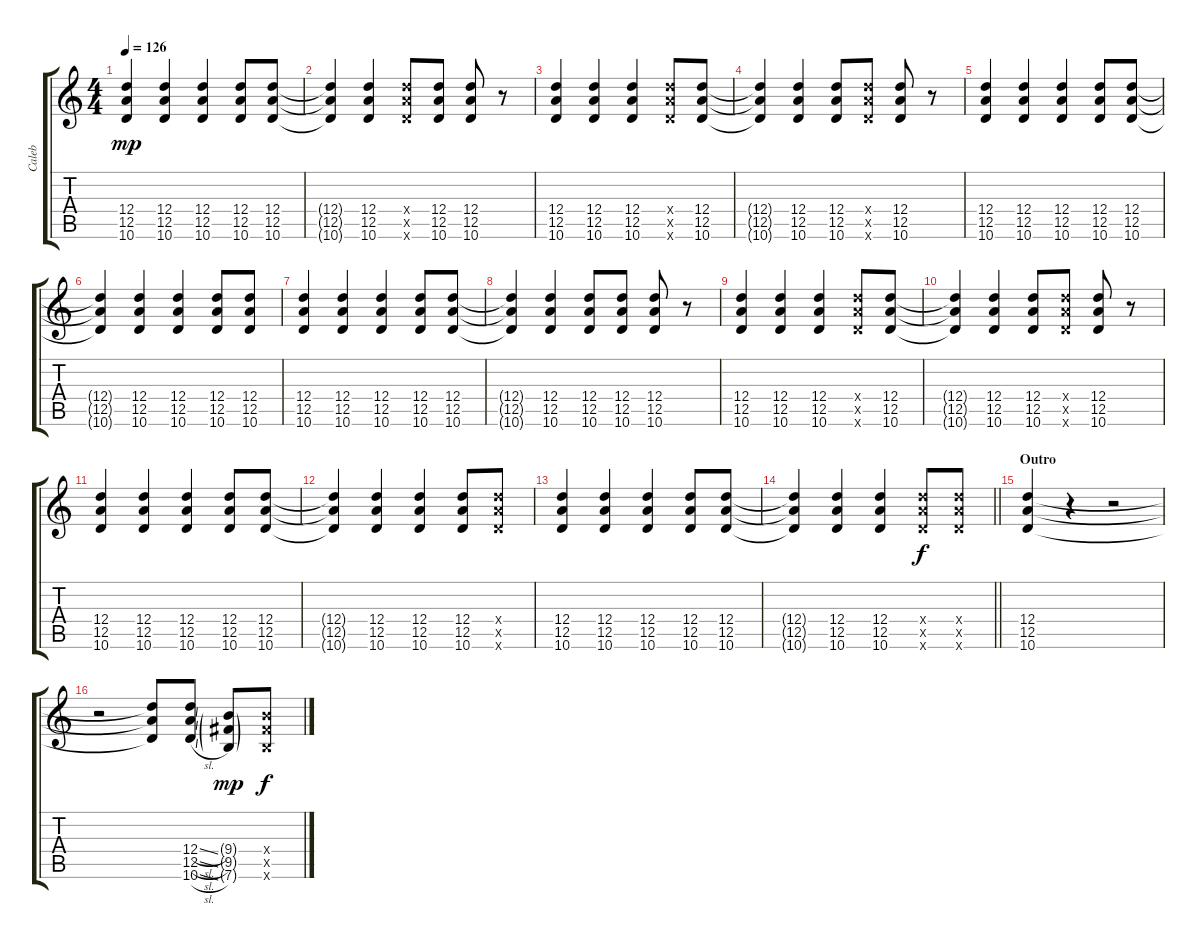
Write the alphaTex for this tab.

\track ("Caleb" "Caleb") {instrument overdrivenguitar}
\staff {score tabs}
\tuning (E4 B3 G3 D3 A2 E2) {hide}
\ts (4 4)
\tempo 126
\clef g2
\ks c
(12.4 12.5 10.6).4{dy mp} (12.4 12.5 10.6).4 (12.4 12.5 10.6).4 (12.4 12.5 10.6).8 (12.4 12.5 10.6).8 |
(12.4{t} 12.5{t} 10.6{t}).4 (12.4 12.5 10.6).4 (12.4{x} 12.5{x} 10.6{x}).8 (12.4 12.5 10.6).8 (12.4 12.5 10.6).8 r.8 |
(12.4 12.5 10.6).4 (12.4 12.5 10.6).4 (12.4 12.5 10.6).4 (12.4{x} 12.5{x} 10.6{x}).8 (12.4 12.5 10.6).8 |
(12.4{t} 12.5{t} 10.6{t}).4 (12.4 12.5 10.6).4 (12.4 12.5 10.6).8 (12.4{x} 12.5{x} 10.6{x}).8 (12.4 12.5 10.6).8 r.8 |
(12.4 12.5 10.6).4 (12.4 12.5 10.6).4 (12.4 12.5 10.6).4 (12.4 12.5 10.6).8 (12.4 12.5 10.6).8 |
(12.4{t} 12.5{t} 10.6{t}).4 (12.4 12.5 10.6).4 (12.4 12.5 10.6).4 (12.4 12.5 10.6).8 (12.4 12.5 10.6).8 |
(12.4 12.5 10.6).4 (12.4 12.5 10.6).4 (12.4 12.5 10.6).4 (12.4 12.5 10.6).8 (12.4 12.5 10.6).8 |
(12.4{t} 12.5{t} 10.6{t}).4 (12.4 12.5 10.6).4 (12.4 12.5 10.6).8 (12.4 12.5 10.6).8 (12.4 12.5 10.6).8 r.8 |
(12.4 12.5 10.6).4 (12.4 12.5 10.6).4 (12.4 12.5 10.6).4 (12.4{x} 12.5{x} 10.6{x}).8 (12.4 12.5 10.6).8 |
(12.4{t} 12.5{t} 10.6{t}).4 (12.4 12.5 10.6).4 (12.4 12.5 10.6).8 (12.4{x} 12.5{x} 10.6{x}).8 (12.4 12.5 10.6).8 r.8 |
(12.4 12.5 10.6).4 (12.4 12.5 10.6).4 (12.4 12.5 10.6).4 (12.4 12.5 10.6).8 (12.4 12.5 10.6).8 |
(12.4{t} 12.5{t} 10.6{t}).4 (12.4 12.5 10.6).4 (12.4 12.5 10.6).4 (12.4 12.5 10.6).8 (12.4{x} 12.5{x} 10.6{x}).8 |
(12.4 12.5 10.6).4 (12.4 12.5 10.6).4 (12.4 12.5 10.6).4 (12.4 12.5 10.6).8 (12.4 12.5 10.6).8 |
\barLineRight lightlight
(12.4{t} 12.5{t} 10.6{t}).4 (12.4 12.5 10.6).4 (12.4 12.5 10.6).4 (12.4{x} 12.5{x} 10.6{x}).8{dy f} (12.4{x} 12.5{x} 10.6{x}).8 |
\section ("" "Outro")
(12.4 12.5 10.6).4 r.4 r.2 |
r.2 (12.4{t} 12.5{t} 10.6{t}).8 (12.4{sl} 12.5{sl} 10.6{sl}).8 (9.4{g} 9.5{g} 7.6{g}).8{dy mp} (9.4{x} 9.5{x} 7.6{x}).8{dy f}
